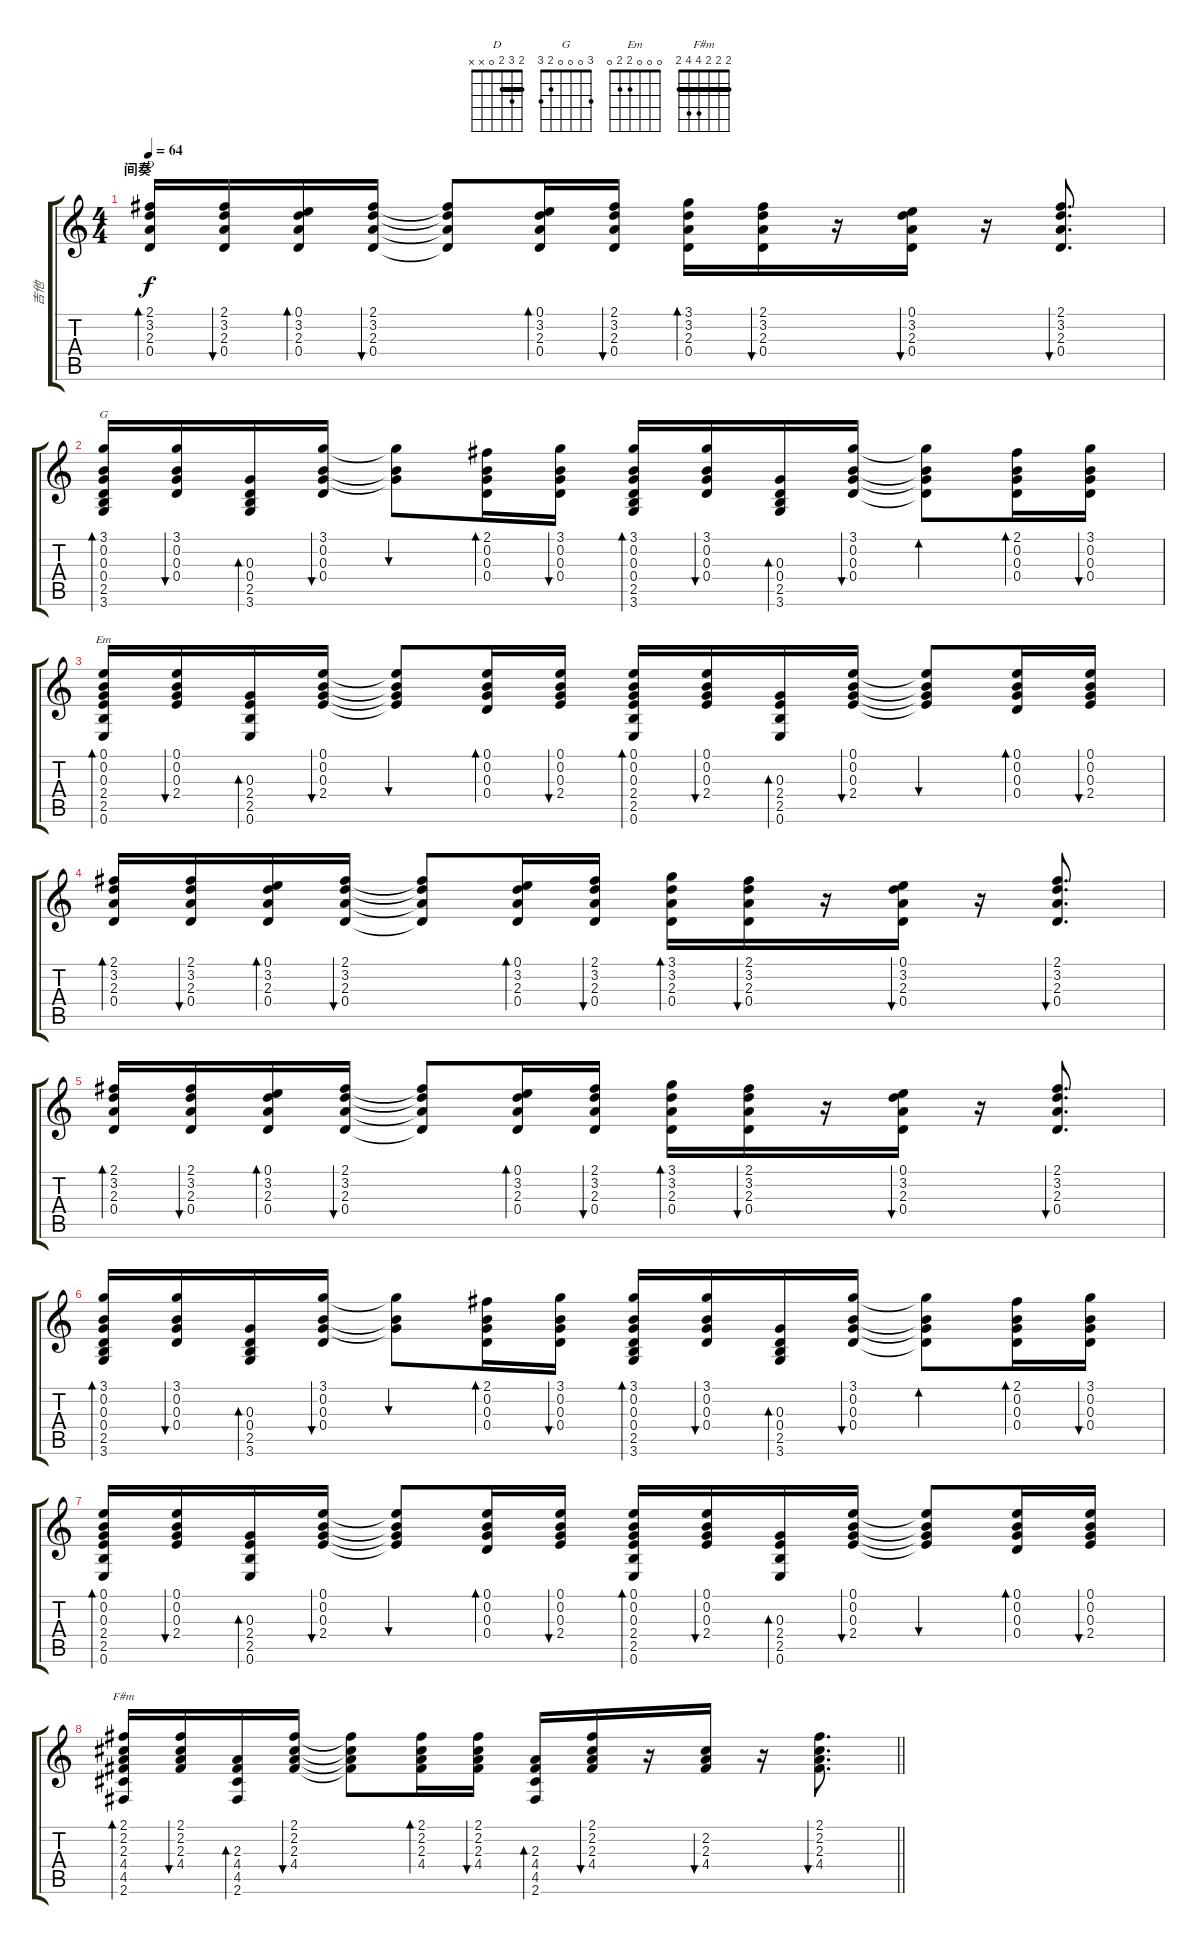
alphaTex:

\track ("吉他" "吉他") {instrument acousticguitarsteel}
\staff {score tabs}
\tuning (E4 B3 G3 D3 A2 E2) {hide}
\chord ("D" 2 3 2 0 x x) {barre 2}
\chord ("G" 3 0 0 0 2 3)
\chord ("Em" 0 0 0 2 2 0)
\chord ("F#m" 2 2 2 4 4 2) {barre 2}
\ts (4 4)
\section ("" "间奏")
\tempo 64
\clef g2
\ks c
(2.1 3.2 2.3 0.4).16{bd 30 ch "D" dy f} (2.1 3.2 2.3 0.4).16{bu 30} (0.1 3.2 2.3 0.4).16{bd 30} (2.1 3.2 2.3 0.4).16{bu 30} (2.1{t} 3.2{t} 2.3{t} 0.4{t}).8 (0.1 3.2 2.3 0.4).16{bd 30} (2.1 3.2 2.3 0.4).16{bu 60} (3.1 3.2 2.3 0.4).16{bd 30} (2.1 3.2 2.3 0.4).16{bu 60} r.16 (0.1 3.2 2.3 0.4).16{bu 30} r.16 (2.1 3.2 2.3 0.4).8{d bu 30} |
(3.1 0.2 0.3 0.4 2.5 3.6).16{bd 30 ch "G"} (3.1 0.2 0.3 0.4).16{bu 30} (0.3 0.4 2.5 3.6).16{bd 30} (3.1 0.2 0.3 0.4).16{bu 30} (3.1{t} 0.2{t} 0.3{t}).8{bu 30} (2.1 0.2 0.3 0.4).16{bd 30} (3.1 0.2 0.3 0.4).16{bu 30} (3.1 0.2 0.3 0.4 2.5 3.6).16{bd 30} (3.1 0.2 0.3 0.4).16{bu 30} (0.3 0.4 2.5 3.6).16{bd 30} (3.1 0.2 0.3 0.4).16{bu 30} (3.1{t} 0.2{t} 0.3{t} 0.4{t}).8{bd 30} (2.1 0.2 0.3 0.4).16{bd 30} (3.1 0.2 0.3 0.4).16{bu 30} |
(0.1 0.2 0.3 2.4 2.5 0.6).16{bd 30 ch "Em"} (0.1 0.2 0.3 2.4).16{bu 30} (0.3 2.4 2.5 0.6).16{bd 30} (0.1 0.2 0.3 2.4).16{bu 30} (0.1{t} 0.2{t} 0.3{t} 2.4{t}).8{bu 30} (0.1 0.2 0.3 0.4).16{bd 30} (0.1 0.2 0.3 2.4).16{bu 30} (0.1 0.2 0.3 2.4 2.5 0.6).16{bd 30} (0.1 0.2 0.3 2.4).16{bu 30} (0.3 2.4 2.5 0.6).16{bd 30} (0.1 0.2 0.3 2.4).16{bu 30} (0.1{t} 0.2{t} 0.3{t} 2.4{t}).8{bu 30} (0.1 0.2 0.3 0.4).16{bd 30} (0.1 0.2 0.3 2.4).16{bu 30} |
(2.1 3.2 2.3 0.4).16{bd 30} (2.1 3.2 2.3 0.4).16{bu 30} (0.1 3.2 2.3 0.4).16{bd 30} (2.1 3.2 2.3 0.4).16{bu 30} (2.1{t} 3.2{t} 2.3{t} 0.4{t}).8 (0.1 3.2 2.3 0.4).16{bd 30} (2.1 3.2 2.3 0.4).16{bu 60} (3.1 3.2 2.3 0.4).16{bd 30} (2.1 3.2 2.3 0.4).16{bu 60} r.16 (0.1 3.2 2.3 0.4).16{bu 30} r.16 (2.1 3.2 2.3 0.4).8{d bu 30} |
(2.1 3.2 2.3 0.4).16{bd 30} (2.1 3.2 2.3 0.4).16{bu 30} (0.1 3.2 2.3 0.4).16{bd 30} (2.1 3.2 2.3 0.4).16{bu 30} (2.1{t} 3.2{t} 2.3{t} 0.4{t}).8 (0.1 3.2 2.3 0.4).16{bd 30} (2.1 3.2 2.3 0.4).16{bu 60} (3.1 3.2 2.3 0.4).16{bd 30} (2.1 3.2 2.3 0.4).16{bu 60} r.16 (0.1 3.2 2.3 0.4).16{bu 30} r.16 (2.1 3.2 2.3 0.4).8{d bu 30} |
(3.1 0.2 0.3 0.4 2.5 3.6).16{bd 30} (3.1 0.2 0.3 0.4).16{bu 30} (0.3 0.4 2.5 3.6).16{bd 30} (3.1 0.2 0.3 0.4).16{bu 30} (3.1{t} 0.2{t} 0.3{t}).8{bu 30} (2.1 0.2 0.3 0.4).16{bd 30} (3.1 0.2 0.3 0.4).16{bu 30} (3.1 0.2 0.3 0.4 2.5 3.6).16{bd 30} (3.1 0.2 0.3 0.4).16{bu 30} (0.3 0.4 2.5 3.6).16{bd 30} (3.1 0.2 0.3 0.4).16{bu 30} (3.1{t} 0.2{t} 0.3{t} 0.4{t}).8{bd 30} (2.1 0.2 0.3 0.4).16{bd 30} (3.1 0.2 0.3 0.4).16{bu 30} |
(0.1 0.2 0.3 2.4 2.5 0.6).16{bd 30} (0.1 0.2 0.3 2.4).16{bu 30} (0.3 2.4 2.5 0.6).16{bd 30} (0.1 0.2 0.3 2.4).16{bu 30} (0.1{t} 0.2{t} 0.3{t} 2.4{t}).8{bu 30} (0.1 0.2 0.3 0.4).16{bd 30} (0.1 0.2 0.3 2.4).16{bu 30} (0.1 0.2 0.3 2.4 2.5 0.6).16{bd 30} (0.1 0.2 0.3 2.4).16{bu 30} (0.3 2.4 2.5 0.6).16{bd 30} (0.1 0.2 0.3 2.4).16{bu 30} (0.1{t} 0.2{t} 0.3{t} 2.4{t}).8{bu 30} (0.1 0.2 0.3 0.4).16{bd 30} (0.1 0.2 0.3 2.4).16{bu 30} |
\barLineRight lightlight
(2.1 2.2 2.3 4.4 4.5 2.6).16{bd 30 ch "F#m"} (2.1 2.2 2.3 4.4).16{bu 30} (2.3 4.4 4.5 2.6).16{bd 30} (2.1 2.2 2.3 4.4).16{bu 30} (2.1{t} 2.2{t} 2.3{t} 4.4{t}).8 (2.1 2.2 2.3 4.4).16{bd 30} (2.1 2.2 2.3 4.4).16{bu 60} (2.3 4.4 4.5 2.6).16{bd 30} (2.1 2.2 2.3 4.4).16{bu 60} r.16 (2.2 2.3 4.4).16{bu 30} r.16 (2.1 2.2 2.3 4.4).8{d bu 30}
